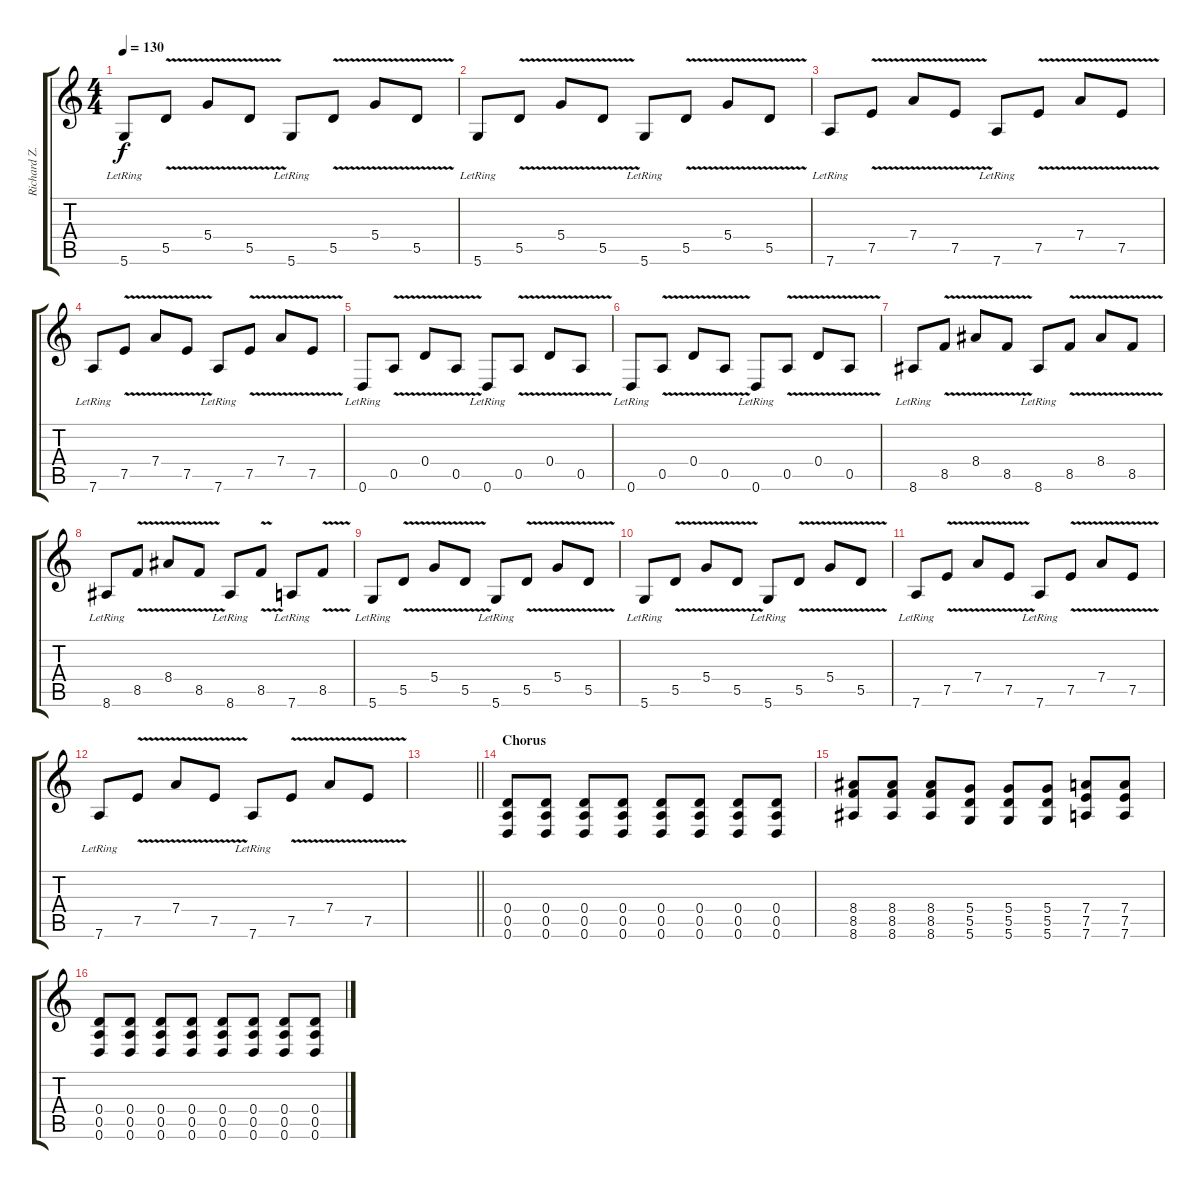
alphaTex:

\track ("Richard Z. Kruspe" "Richard Z.") {instrument distortionguitar}
\staff {score tabs}
\tuning (E4 B3 G3 D3 A2 D2) {hide}
\ts (4 4)
\tempo 130
\clef g2
\ks c
5.6{lr}.8{dy f} 5.5{v}.8 5.4{v}.8 5.5{v}.8 5.6{lr}.8 5.5{v}.8 5.4{v}.8 5.5{v}.8 |
5.6{lr}.8 5.5{v}.8 5.4{v}.8 5.5{v}.8 5.6{lr}.8 5.5{v}.8 5.4{v}.8 5.5{v}.8 |
7.6{lr}.8 7.5{v}.8 7.4{v}.8 7.5{v}.8 7.6{lr}.8 7.5{v}.8 7.4{v}.8 7.5{v}.8 |
7.6{lr}.8 7.5{v}.8 7.4{v}.8 7.5{v}.8 7.6{lr}.8 7.5{v}.8 7.4{v}.8 7.5{v}.8 |
0.6{lr}.8 0.5{v}.8 0.4{v}.8 0.5{v}.8 0.6{lr}.8 0.5{v}.8 0.4{v}.8 0.5{v}.8 |
0.6{lr}.8 0.5{v}.8 0.4{v}.8 0.5{v}.8 0.6{lr}.8 0.5{v}.8 0.4{v}.8 0.5{v}.8 |
8.6{lr}.8 8.5{v}.8 8.4{v}.8 8.5{v}.8 8.6{lr}.8 8.5{v}.8 8.4{v}.8 8.5{v}.8 |
8.6{lr}.8 8.5{v}.8 8.4{v}.8 8.5{v}.8 8.6{lr}.8 8.5{v}.8 7.6{lr}.8 8.5{v}.8 |
5.6{lr}.8 5.5{v}.8 5.4{v}.8 5.5{v}.8 5.6{lr}.8 5.5{v}.8 5.4{v}.8 5.5{v}.8 |
5.6{lr}.8 5.5{v}.8 5.4{v}.8 5.5{v}.8 5.6{lr}.8 5.5{v}.8 5.4{v}.8 5.5{v}.8 |
7.6{lr}.8 7.5{v}.8 7.4{v}.8 7.5{v}.8 7.6{lr}.8 7.5{v}.8 7.4{v}.8 7.5{v}.8 |
7.6{lr}.8 7.5{v}.8 7.4{v}.8 7.5{v}.8 7.6{lr}.8 7.5{v}.8 7.4{v}.8 7.5{v}.8 |
\barLineRight lightlight
|
\section ("" "Chorus")
(0.4 0.5 0.6).8{instrument distortionguitar} (0.4 0.5 0.6).8 (0.4 0.5 0.6).8 (0.4 0.5 0.6).8 (0.4 0.5 0.6).8 (0.4 0.5 0.6).8 (0.4 0.5 0.6).8 (0.4 0.5 0.6).8 |
(8.4 8.5 8.6).8 (8.4 8.5 8.6).8 (8.4 8.5 8.6).8 (5.4 5.5 5.6).8 (5.4 5.5 5.6).8 (5.4 5.5 5.6).8 (7.4 7.5 7.6).8 (7.4 7.5 7.6).8 |
(0.4 0.5 0.6).8 (0.4 0.5 0.6).8 (0.4 0.5 0.6).8 (0.4 0.5 0.6).8 (0.4 0.5 0.6).8 (0.4 0.5 0.6).8 (0.4 0.5 0.6).8 (0.4 0.5 0.6).8
